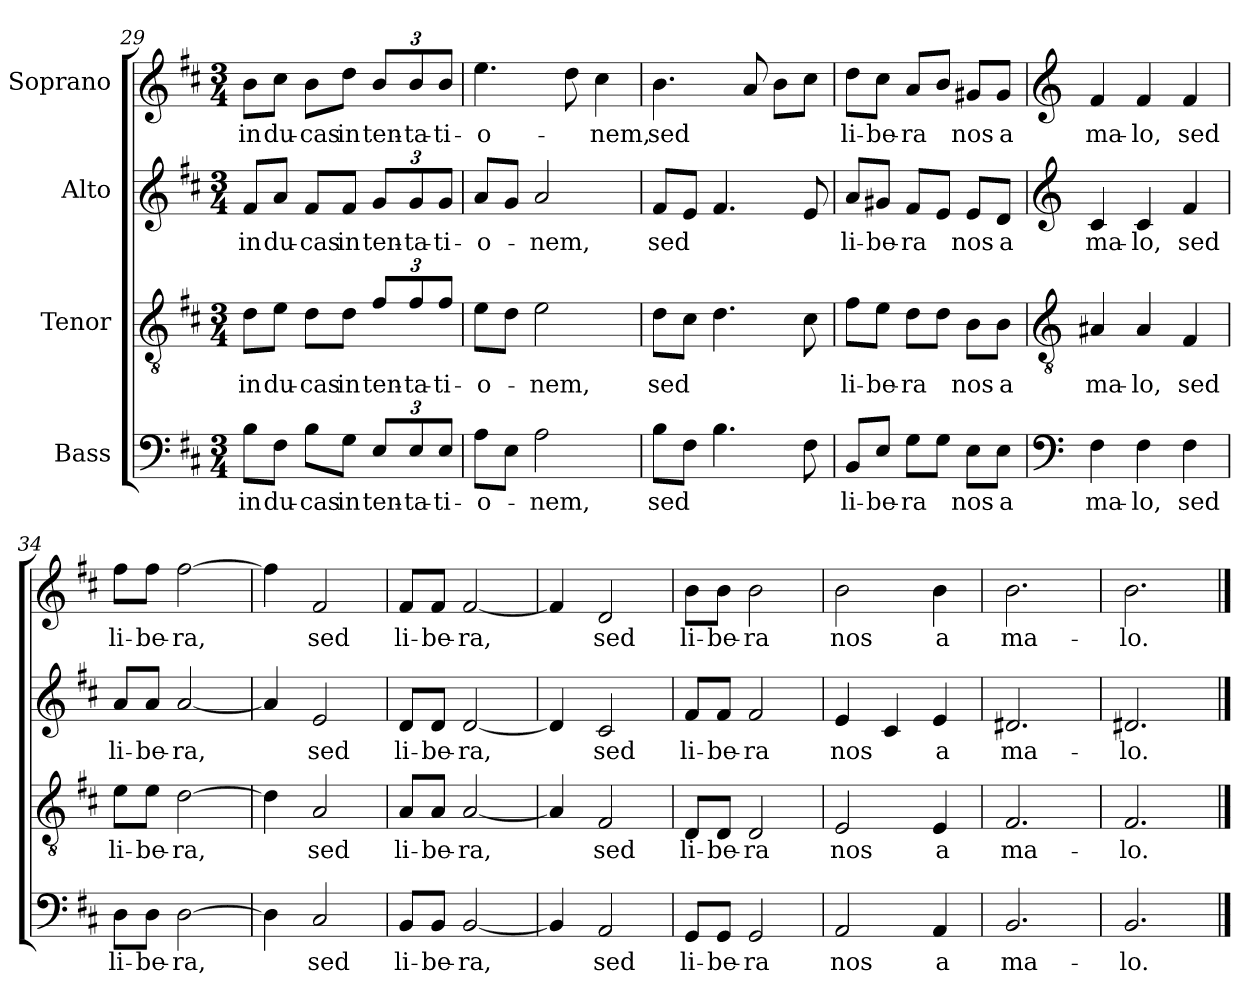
**kern	**text	**kern	**text	**kern	**text	**kern	**text
*part4	*part4	*part3	*part3	*part2	*part2	*part1	*part1
*staff4	*staff4	*staff3	*staff3	*staff2	*staff2	*staff1	*staff1
*I"Bass	*	*I"Tenor	*	*I"Alto	*	*I"Soprano	*
*clefF4	*	*clefGv2	*	*clefG2	*	*clefG2	*
*k[f#c#]	*	*k[f#c#]	*	*k[f#c#]	*	*k[f#c#]	*
*M3/4	*	*M3/4	*	*M3/4	*	*M3/4	*
=29	=29	=29	=29	=29	=29	=29	=29
!	!LO:LY:b	!	!LO:LY:b	!	!LO:LY:b	!	!LO:LY:b
8B\L	in	8d\L	in	8f#/L	in	8b\L	in
!	!LO:LY:b	!	!LO:LY:b	!	!LO:LY:b	!	!LO:LY:b
8F#\J	du-	8e\J	du-	8a/J	du-	8cc#\J	du-
!	!LO:LY:b	!	!LO:LY:b	!	!LO:LY:b	!	!LO:LY:b
8B\L	cas	8d\L	cas	8f#/L	cas	8b\L	cas
!	!LO:LY:b	!	!LO:LY:b	!	!LO:LY:b	!	!LO:LY:b
8G\J	in	8d\J	in	8f#/J	in	8dd\J	in
*Xbrackettup	*	*	*	*	*	*	*
!	!LO:LY:b	!	!	!	!	!	!
*	*	*Xbrackettup	*	*	*	*	*
!	!	!	!LO:LY:b	!	!	!	!
*	*	*	*	*Xbrackettup	*	*	*
!	!	!	!	!	!LO:LY:b	!	!
*	*	*	*	*	*	*Xbrackettup	*
!	!	!	!	!	!	!	!LO:LY:b
12E/L	ten-	12f#/L	ten-	12g/L	ten-	12b/L	ten-
!	!LO:LY:b	!	!LO:LY:b	!	!LO:LY:b	!	!LO:LY:b
12E/	ta-	12f#/	ta-	12g/	ta-	12b/	ta-
!	!LO:LY:b	!	!LO:LY:b	!	!LO:LY:b	!	!LO:LY:b
12E/J	ti-	12f#/J	ti-	12g/J	ti-	12b/J	ti-
=30	=30	=30	=30	=30	=30	=30	=30
!	!LO:LY:b	!	!LO:LY:b	!	!LO:LY:b	!	!LO:LY:b
8A\L	o-	8e\L	o-	8a/L	o-	4.ee\	o-
8E\J	.	8d\J	.	8g/J	.	.	.
!	!LO:LY:b	!	!LO:LY:b	!	!LO:LY:b	!	!
2A\	nem,	2e\	nem,	2a/	nem,	.	.
.	.	.	.	.	.	8dd\	.
!	!	!	!	!	!	!	!LO:LY:b
.	.	.	.	.	.	4cc#\	nem,
=31	=31	=31	=31	=31	=31	=31	=31
!	!LO:LY:b	!	!LO:LY:b	!	!LO:LY:b	!	!LO:LY:b
8B\L	sed	8d\L	sed	8f#/L	sed	4.b\	sed
8F#\J	.	8c#\J	.	8e/J	.	.	.
4.B\	.	4.d\	.	4.f#/	.	.	.
.	.	.	.	.	.	8a/	.
.	.	.	.	.	.	8b\L	.
8F#\	.	8c#\	.	8e/	.	8cc#\J	.
=32	=32	=32	=32	=32	=32	=32	=32
!	!LO:LY:b	!	!LO:LY:b	!	!LO:LY:b	!	!LO:LY:b
8BB/L	li-	8f#\L	li-	8a/L	li-	8dd\L	li-
!	!LO:LY:b	!	!LO:LY:b	!	!LO:LY:b	!	!LO:LY:b
8E/J	be-	8e\J	be-	8g#X/J	be-	8cc#\J	be-
!	!LO:LY:b	!	!LO:LY:b	!	!LO:LY:b	!	!LO:LY:b
8G\L	ra	8d\L	ra	8f#/L	ra	8a/L	ra
8G\J	.	8d\J	.	8e/J	.	8b/J	.
!	!LO:LY:b	!	!LO:LY:b	!	!LO:LY:b	!	!LO:LY:b
8E\L	nos	8B\L	nos	8e/L	nos	8g#X/L	nos
!	!LO:LY:b	!	!LO:LY:b	!	!LO:LY:b	!	!LO:LY:b
8E\J	a	8B\J	a	8d/J	a	8g#/J	a
!!LO:LB:g=z
=33	=33	=33	=33	=33	=33	=33	=33
*clefF4	*	*clefGv2	*	*clefG2	*	*clefG2	*
!	!LO:LY:b	!	!LO:LY:b	!	!LO:LY:b	!	!LO:LY:b
4F#\	ma-	4A#X/	ma-	4c#/	ma-	4f#/	ma-
!	!LO:LY:b	!	!LO:LY:b	!	!LO:LY:b	!	!LO:LY:b
4F#\	lo,	4A#/	lo,	4c#/	lo,	4f#/	lo,
!	!LO:LY:b	!	!LO:LY:b	!	!LO:LY:b	!	!LO:LY:b
4F#\	sed	4F#/	sed	4f#/	sed	4f#/	sed
=34	=34	=34	=34	=34	=34	=34	=34
!	!LO:LY:b	!	!LO:LY:b	!	!LO:LY:b	!	!LO:LY:b
8D\L	li-	8e\L	li-	8a/L	li-	8ff#\L	li-
!	!LO:LY:b	!	!LO:LY:b	!	!LO:LY:b	!	!LO:LY:b
8D\J	be-	8e\J	be-	8a/J	be-	8ff#\J	be-
!	!LO:LY:b	!	!LO:LY:b	!	!LO:LY:b	!	!LO:LY:b
[2D\	ra,	[2d\	ra,	[2a/	ra,	[2ff#\	ra,
=35	=35	=35	=35	=35	=35	=35	=35
4D\]	.	4d\]	.	4a/]	.	4ff#\]	.
!	!LO:LY:b	!	!LO:LY:b	!	!LO:LY:b	!	!LO:LY:b
2C#/	sed	2A/	sed	2e/	sed	2f#/	sed
=36	=36	=36	=36	=36	=36	=36	=36
!	!LO:LY:b	!	!LO:LY:b	!	!LO:LY:b	!	!LO:LY:b
8BB/L	li-	8A/L	li-	8d/L	li-	8f#/L	li-
!	!LO:LY:b	!	!LO:LY:b	!	!LO:LY:b	!	!LO:LY:b
8BB/J	be-	8A/J	be-	8d/J	be-	8f#/J	be-
!	!LO:LY:b	!	!LO:LY:b	!	!LO:LY:b	!	!LO:LY:b
[2BB/	ra,	[2A/	ra,	[2d/	ra,	[2f#/	ra,
=37	=37	=37	=37	=37	=37	=37	=37
4BB/]	.	4A/]	.	4d/]	.	4f#/]	.
!	!LO:LY:b	!	!LO:LY:b	!	!LO:LY:b	!	!LO:LY:b
2AA/	sed	2F#/	sed	2c#/	sed	2d/	sed
=38	=38	=38	=38	=38	=38	=38	=38
!	!LO:LY:b	!	!LO:LY:b	!	!LO:LY:b	!	!LO:LY:b
8GG/L	li-	8D/L	li-	8f#/L	li-	8b\L	li-
!	!LO:LY:b	!	!LO:LY:b	!	!LO:LY:b	!	!LO:LY:b
8GG/J	be-	8D/J	be-	8f#/J	be-	8b\J	be-
!	!LO:LY:b	!	!LO:LY:b	!	!LO:LY:b	!	!LO:LY:b
2GG/	ra	2D/	ra	2f#/	ra	2b\	ra
=39	=39	=39	=39	=39	=39	=39	=39
!	!LO:LY:b	!	!LO:LY:b	!	!LO:LY:b	!	!LO:LY:b
2AA/	nos	2E/	nos	4e/	nos	2b\	nos
.	.	.	.	4c#/	.	.	.
!	!LO:LY:b	!	!LO:LY:b	!	!LO:LY:b	!	!LO:LY:b
4AA/	a	4E/	a	4e/	a	4b\	a
=40	=40	=40	=40	=40	=40	=40	=40
!	!LO:LY:b	!	!LO:LY:b	!	!LO:LY:b	!	!LO:LY:b
2.BB/	ma-	2.F#/	ma-	2.d#X/	ma-	2.b\	ma-
=41	=41	=41	=41	=41	=41	=41	=41
!	!LO:LY:b	!	!LO:LY:b	!	!LO:LY:b	!	!LO:LY:b
2.BB/	lo.	2.F#/	lo.	2.d#X/	lo.	2.b\	lo.
==	==	==	==	==	==	==	==
*-	*-	*-	*-	*-	*-	*-	*-
